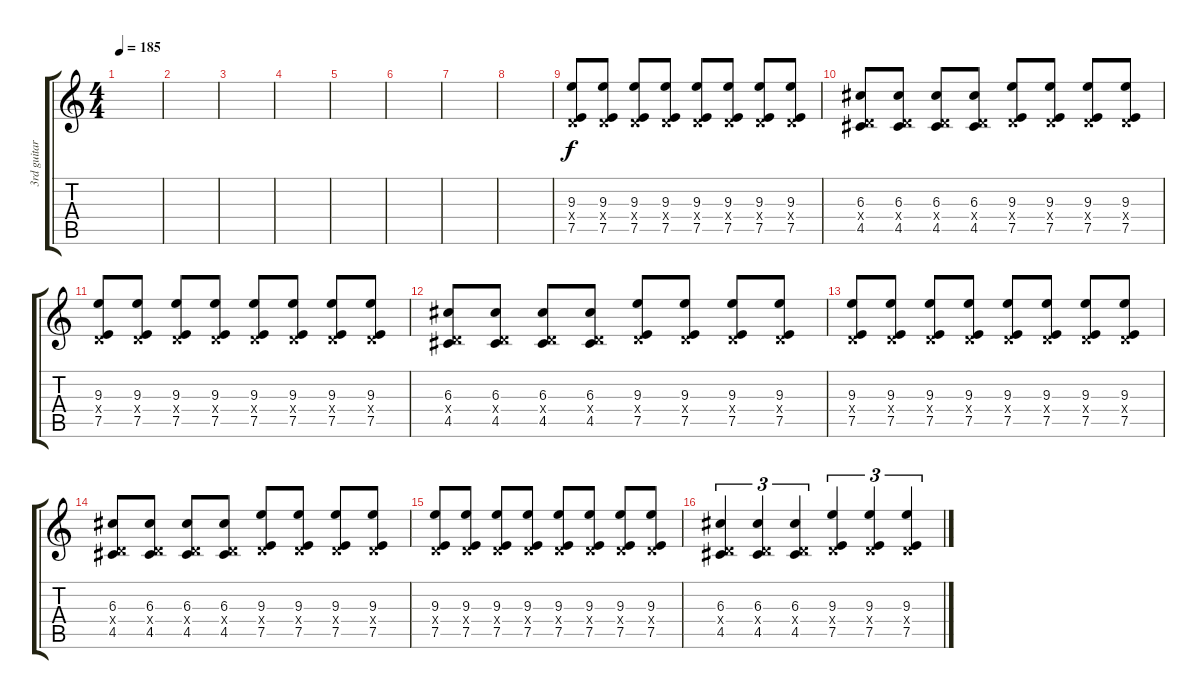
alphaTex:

\track ("3rd guitar" "3rd guitar") {instrument distortionguitar}
\staff {score tabs}
\tuning (E4 B3 G3 D3 A2 E2) {hide}
\ts (4 4)
\tempo 185
\clef g2
\ks c
|
|
|
|
|
|
|
|
(9.3 0.4{x} 7.5).8 (9.3 0.4{x} 7.5).8 (9.3 0.4{x} 7.5).8 (9.3 0.4{x} 7.5).8 (9.3 0.4{x} 7.5).8 (9.3 0.4{x} 7.5).8 (9.3 0.4{x} 7.5).8 (9.3 0.4{x} 7.5).8 |
(6.3 0.4{x} 4.5).8 (6.3 0.4{x} 4.5).8 (6.3 0.4{x} 4.5).8 (6.3 0.4{x} 4.5).8 (9.3 0.4{x} 7.5).8 (9.3 0.4{x} 7.5).8 (9.3 0.4{x} 7.5).8 (9.3 0.4{x} 7.5).8 |
(9.3 0.4{x} 7.5).8 (9.3 0.4{x} 7.5).8 (9.3 0.4{x} 7.5).8 (9.3 0.4{x} 7.5).8 (9.3 0.4{x} 7.5).8 (9.3 0.4{x} 7.5).8 (9.3 0.4{x} 7.5).8 (9.3 0.4{x} 7.5).8 |
(6.3 0.4{x} 4.5).8 (6.3 0.4{x} 4.5).8 (6.3 0.4{x} 4.5).8 (6.3 0.4{x} 4.5).8 (9.3 0.4{x} 7.5).8 (9.3 0.4{x} 7.5).8 (9.3 0.4{x} 7.5).8 (9.3 0.4{x} 7.5).8 |
(9.3 0.4{x} 7.5).8 (9.3 0.4{x} 7.5).8 (9.3 0.4{x} 7.5).8 (9.3 0.4{x} 7.5).8 (9.3 0.4{x} 7.5).8 (9.3 0.4{x} 7.5).8 (9.3 0.4{x} 7.5).8 (9.3 0.4{x} 7.5).8 |
(6.3 0.4{x} 4.5).8 (6.3 0.4{x} 4.5).8 (6.3 0.4{x} 4.5).8 (6.3 0.4{x} 4.5).8 (9.3 0.4{x} 7.5).8 (9.3 0.4{x} 7.5).8 (9.3 0.4{x} 7.5).8 (9.3 0.4{x} 7.5).8 |
(9.3 0.4{x} 7.5).8 (9.3 0.4{x} 7.5).8 (9.3 0.4{x} 7.5).8 (9.3 0.4{x} 7.5).8 (9.3 0.4{x} 7.5).8 (9.3 0.4{x} 7.5).8 (9.3 0.4{x} 7.5).8 (9.3 0.4{x} 7.5).8 |
(6.3 0.4{x} 4.5).4{tu (3 2)} (6.3 0.4{x} 4.5).4{tu (3 2)} (6.3 0.4{x} 4.5).4{tu (3 2)} (9.3 0.4{x} 7.5).4{tu (3 2)} (9.3 0.4{x} 7.5).4{tu (3 2)} (9.3 0.4{x} 7.5).4{tu (3 2)}
